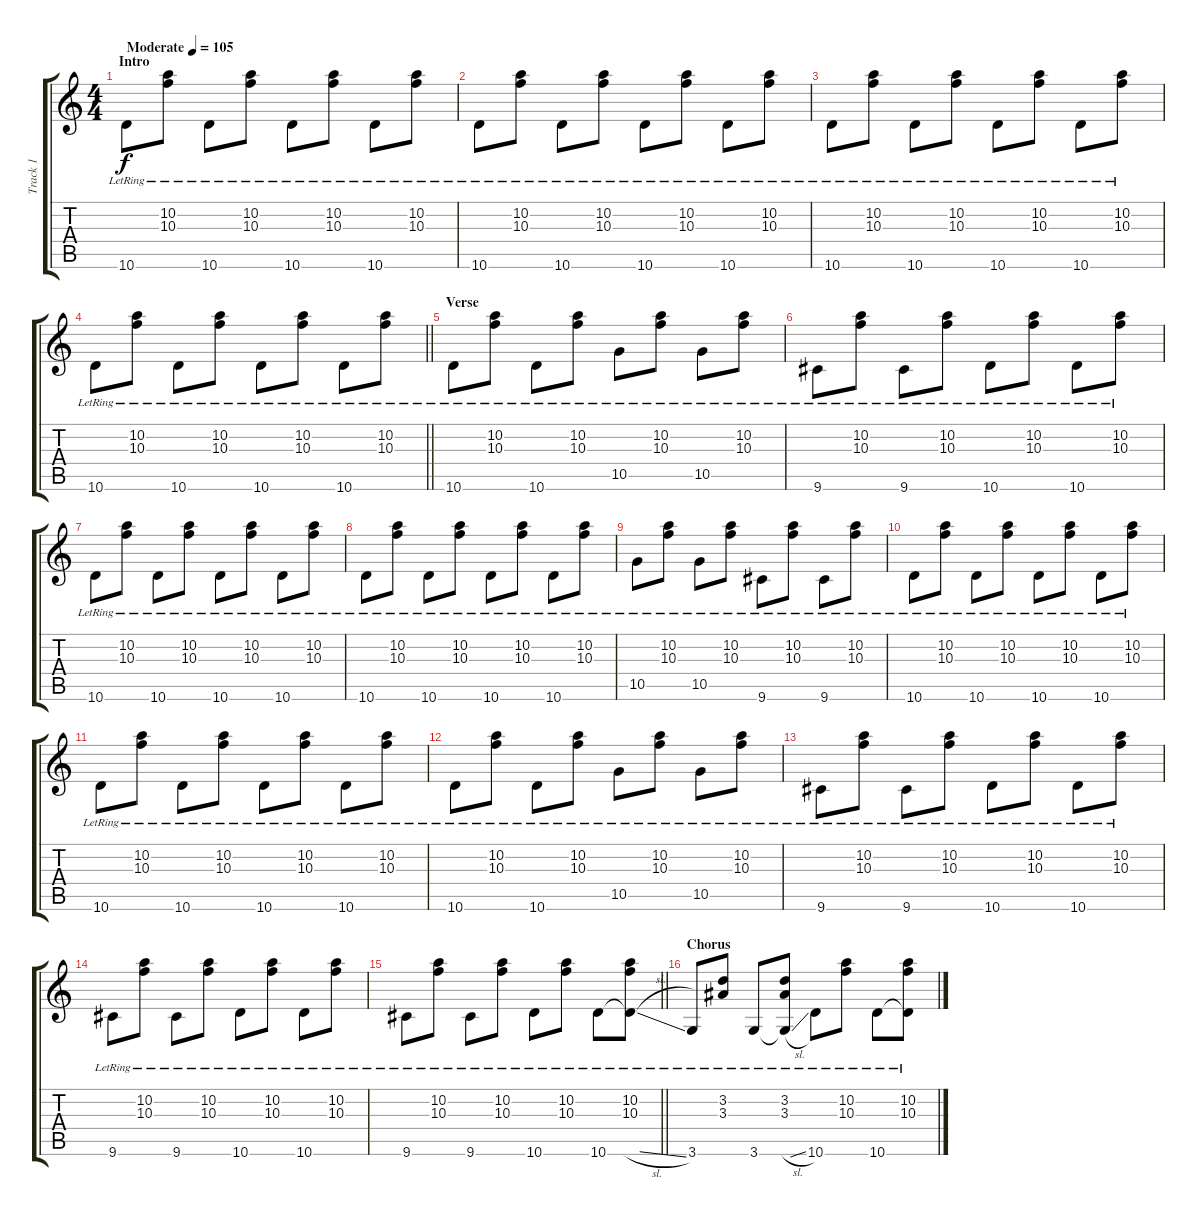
\track ("Track 1" "Track 1") {instrument acousticguitarsteel}
\staff {score tabs}
\tuning (E4 B3 G3 D3 A2 E2) {hide}
\ts (4 4)
\section ("" "Intro")
\tempo (105 "Moderate")
\clef g2
\ks c
10.6{lr}.8{dy f instrument acousticguitarsteel} (10.2{lr} 10.3{lr}).8 10.6{lr}.8 (10.2{lr} 10.3{lr}).8 10.6{lr}.8 (10.2{lr} 10.3{lr}).8 10.6{lr}.8 (10.2{lr} 10.3{lr}).8 |
10.6{lr}.8 (10.2{lr} 10.3{lr}).8 10.6{lr}.8 (10.2{lr} 10.3{lr}).8 10.6{lr}.8 (10.2{lr} 10.3{lr}).8 10.6{lr}.8 (10.2{lr} 10.3{lr}).8 |
10.6{lr}.8 (10.2{lr} 10.3{lr}).8 10.6{lr}.8 (10.2{lr} 10.3{lr}).8 10.6{lr}.8 (10.2{lr} 10.3{lr}).8 10.6{lr}.8 (10.2{lr} 10.3{lr}).8 |
\barLineRight lightlight
10.6{lr}.8 (10.2{lr} 10.3{lr}).8 10.6{lr}.8 (10.2{lr} 10.3{lr}).8 10.6{lr}.8 (10.2{lr} 10.3{lr}).8 10.6{lr}.8 (10.2{lr} 10.3{lr}).8 |
\section ("" "Verse")
10.6{lr}.8 (10.2{lr} 10.3{lr}).8 10.6{lr}.8 (10.2{lr} 10.3{lr}).8 10.5{lr}.8 (10.2{lr} 10.3{lr}).8 10.5{lr}.8 (10.2{lr} 10.3{lr}).8 |
9.6{lr}.8 (10.2{lr} 10.3{lr}).8 9.6{lr}.8 (10.2{lr} 10.3{lr}).8 10.6{lr}.8 (10.2{lr} 10.3{lr}).8 10.6{lr}.8 (10.2{lr} 10.3{lr}).8 |
10.6{lr}.8 (10.2{lr} 10.3{lr}).8 10.6{lr}.8 (10.2{lr} 10.3{lr}).8 10.6{lr}.8 (10.2{lr} 10.3{lr}).8 10.6{lr}.8 (10.2{lr} 10.3{lr}).8 |
10.6{lr}.8 (10.2{lr} 10.3{lr}).8 10.6{lr}.8 (10.2{lr} 10.3{lr}).8 10.6{lr}.8 (10.2{lr} 10.3{lr}).8 10.6{lr}.8 (10.2{lr} 10.3{lr}).8 |
10.5{lr}.8 (10.2{lr} 10.3{lr}).8 10.5{lr}.8 (10.2{lr} 10.3{lr}).8 9.6{lr}.8 (10.2{lr} 10.3{lr}).8 9.6{lr}.8 (10.2{lr} 10.3{lr}).8 |
10.6{lr}.8 (10.2{lr} 10.3{lr}).8 10.6{lr}.8 (10.2{lr} 10.3{lr}).8 10.6{lr}.8 (10.2{lr} 10.3{lr}).8 10.6{lr}.8 (10.2{lr} 10.3{lr}).8 |
10.6{lr}.8 (10.2{lr} 10.3{lr}).8 10.6{lr}.8 (10.2{lr} 10.3{lr}).8 10.6{lr}.8 (10.2{lr} 10.3{lr}).8 10.6{lr}.8 (10.2{lr} 10.3{lr}).8 |
10.6{lr}.8 (10.2{lr} 10.3{lr}).8 10.6{lr}.8 (10.2{lr} 10.3{lr}).8 10.5{lr}.8 (10.2{lr} 10.3{lr}).8 10.5{lr}.8 (10.2{lr} 10.3{lr}).8 |
9.6{lr}.8 (10.2{lr} 10.3{lr}).8 9.6{lr}.8 (10.2{lr} 10.3{lr}).8 10.6{lr}.8 (10.2{lr} 10.3{lr}).8 10.6{lr}.8 (10.2{lr} 10.3{lr}).8 |
9.6{lr}.8 (10.2{lr} 10.3{lr}).8 9.6{lr}.8 (10.2{lr} 10.3{lr}).8 10.6{lr}.8 (10.2{lr} 10.3{lr}).8 10.6{lr}.8 (10.2{lr} 10.3{lr}).8 |
\barLineRight lightlight
9.6{lr}.8 (10.2{lr} 10.3{lr}).8 9.6{lr}.8 (10.2{lr} 10.3{lr}).8 10.6{lr}.8 (10.2{lr} 10.3{lr}).8 10.6{lr}.8 (10.2{lr} 10.3{lr} 10.6{sl t}).8 |
\section ("" "Chorus")
3.6{lr}.8 (3.2{lr} 3.3{lr}).8 3.6{lr}.8 (3.2{lr} 3.3{lr} 3.6{sl t}).8 10.6{lr}.8 (10.2{lr} 10.3{lr}).8 10.6{lr}.8 (10.2{lr} 10.3{lr} 10.6{sl t}).8
